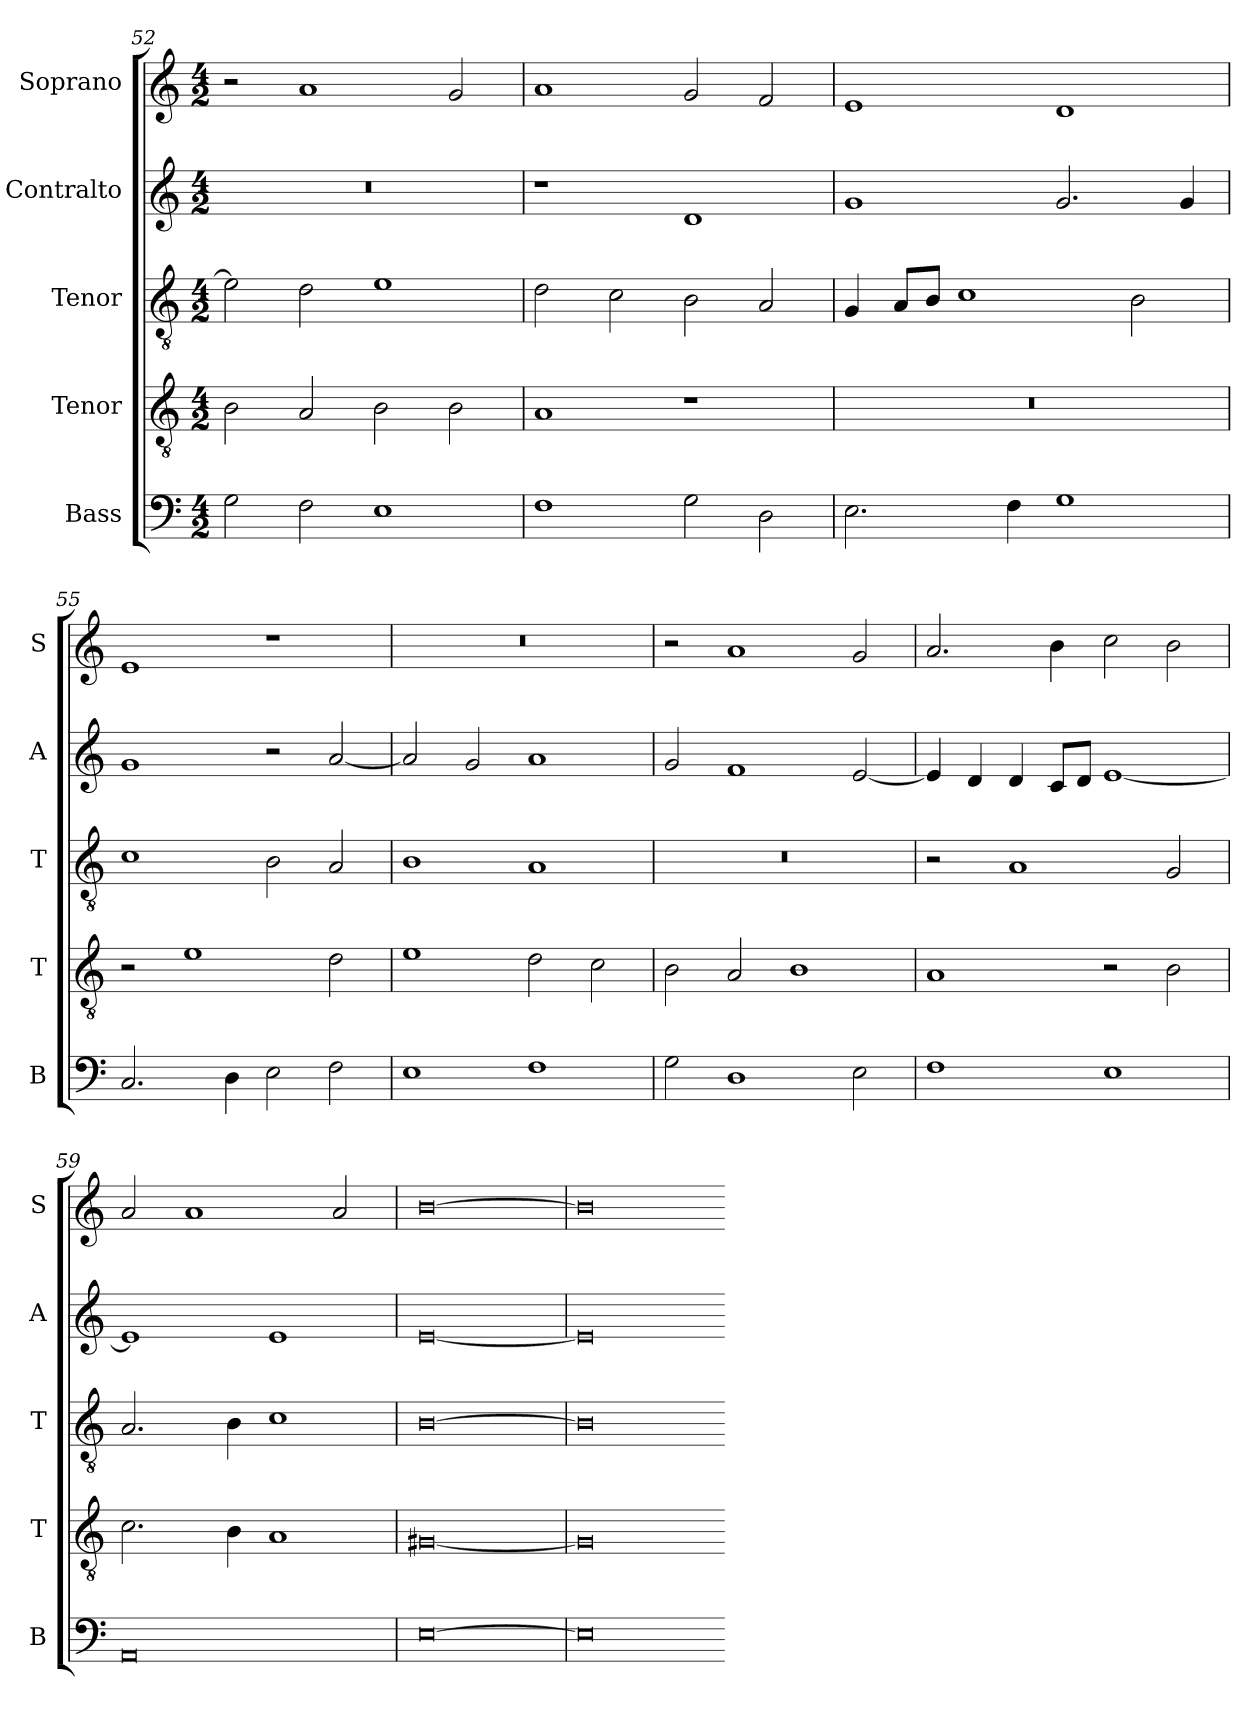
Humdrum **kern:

**kern	**kern	**kern	**kern	**kern
*part5	*part4	*part3	*part2	*part1
*staff5	*staff4	*staff3	*staff2	*staff1
*I"Bass	*I"Tenor	*I"Tenor	*I"Contralto	*I"Soprano
*I'B	*I'T	*I'T	*I'A	*I'S
*clefF4	*clefGv2	*clefGv2	*clefG2	*clefG2
*k[]	*k[]	*k[]	*k[]	*k[]
*E:phr	*E:phr	*E:phr	*E:phr	*E:phr
*M4/2	*M4/2	*M4/2	*M4/2	*M4/2
=52	=52	=52	=52	=52
2G	2B	2e]	0r	2r
2F	2A	2d	.	1a
1E	2B	1e	.	.
.	2B	.	.	2g
=53	=53	=53	=53	=53
1F	1A	2d	1r	1a
.	.	2c	.	.
2G	1r	2B	1d	2g
2D	.	2A	.	2f
=54	=54	=54	=54	=54
2.E	0r	4G	1g	1e
.	.	8A/L	.	.
.	.	8B/J	.	.
.	.	1c	.	.
4F	.	.	.	.
1G	.	.	2.g	1d
.	.	2B	.	.
.	.	.	4g	.
=55	=55	=55	=55	=55
2.C	2r	1c	1g	1e
.	1e	.	.	.
4D	.	.	.	.
2E	.	2B	2r	1r
2F	2d	2A	[2a	.
=56	=56	=56	=56	=56
1E	1e	1B	2a]	0r
.	.	.	2g	.
1F	2d	1A	1a	.
.	2c	.	.	.
=57	=57	=57	=57	=57
2G	2B	0r	2g	2r
1D	2A	.	1f	1a
.	1B	.	.	.
2E	.	.	[2e	2g
=58	=58	=58	=58	=58
1F	1A	2r	4e]	2.a
.	.	.	4d	.
.	.	1A	4d	.
.	.	.	8c/L	4b
.	.	.	8d/J	.
1E	2r	.	[1e	2cc
.	2B	2G	.	2b
=59	=59	=59	=59	=59
0AA	2.c	2.A	1e]	2a
.	.	.	.	1a
.	4B	4B	.	.
.	1A	1c	1e	.
.	.	.	.	2a
=60	=60	=60	=60	=60
[0E	[0G#X	[0B	[0e	[0b
=61	=61	=61	=61	=61
0E]	0G#]	0B]	0e]	0b]
=-	=-	=-	=-	=-
*-	*-	*-	*-	*-
